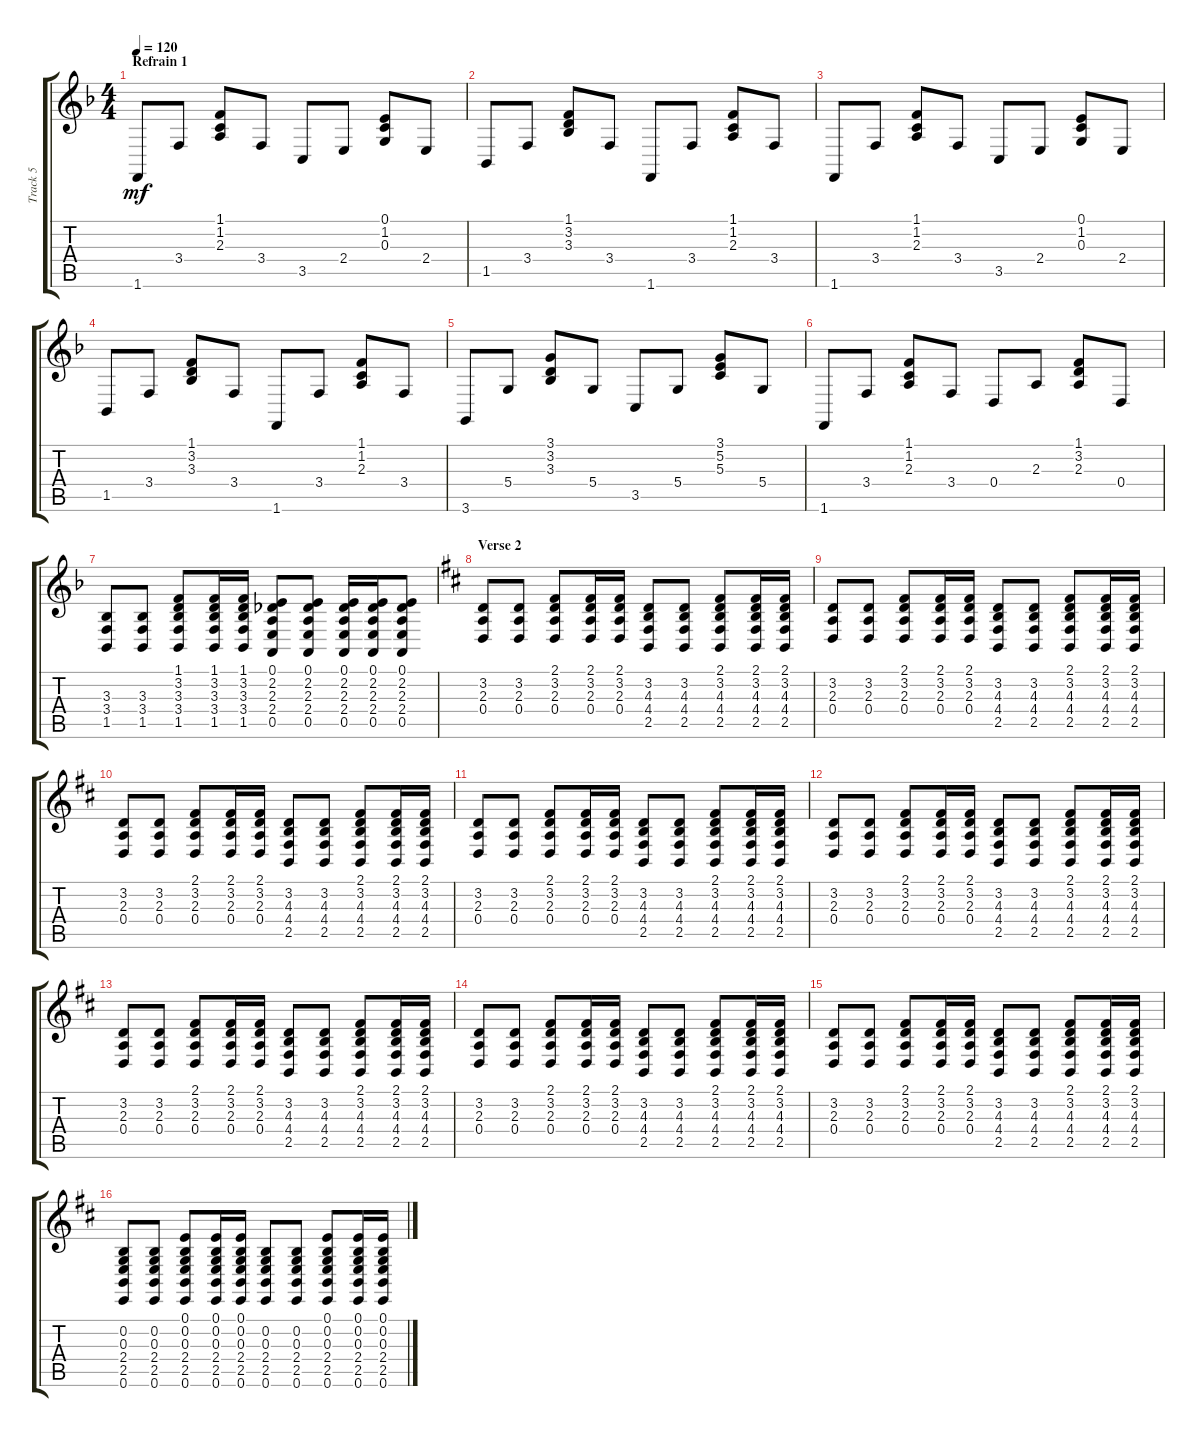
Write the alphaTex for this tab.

\track ("Track 5" "Track 5") {instrument acousticgrandpiano}
\staff {score tabs}
\tuning (E4 B3 G3 D3 A2 E2) {hide}
\ts (4 4)
\section ("" "Refrain 1")
\tempo 120
\clef g2
\ks f
1.6.8{dy mf} 3.4.8 (1.1 1.2 2.3).8 3.4.8 3.5.8 2.4.8 (0.1 1.2 0.3).8 2.4.8 |
1.5.8 3.4.8 (1.1 3.2 3.3).8 3.4.8 1.6.8 3.4.8 (1.1 1.2 2.3).8 3.4.8 |
1.6.8 3.4.8 (1.1 1.2 2.3).8 3.4.8 3.5.8 2.4.8 (0.1 1.2 0.3).8 2.4.8 |
1.5.8 3.4.8 (1.1 3.2 3.3).8 3.4.8 1.6.8 3.4.8 (1.1 1.2 2.3).8 3.4.8 |
3.6.8 5.4.8 (3.1 3.2 3.3).8 5.4.8 3.5.8 5.4.8 (3.1 5.2 5.3).8 5.4.8 |
1.6.8 3.4.8 (1.1 1.2 2.3).8 3.4.8 0.4.8 2.3.8 (1.1 3.2 2.3).8 0.4.8 |
(3.3 3.4 1.5).8 (3.3 3.4 1.5).8 (1.1 3.2 3.3 3.4 1.5).8 (1.1 3.2 3.3 3.4 1.5).16 (1.1 3.2 3.3 3.4 1.5).16 (0.1 2.2 2.3 2.4 0.5).8 (0.1 2.2 2.3 2.4 0.5).8 (0.1 2.2 2.3 2.4 0.5).16 (0.1 2.2 2.3 2.4 0.5).16 (0.1 2.2 2.3 2.4 0.5).8 |
\section ("" "Verse 2")
\ks d
(3.2 2.3 0.4).8 (3.2 2.3 0.4).8 (2.1 3.2 2.3 0.4).8 (2.1 3.2 2.3 0.4).16 (2.1 3.2 2.3 0.4).16 (3.2 4.3 4.4 2.5).8 (3.2 4.3 4.4 2.5).8 (2.1 3.2 4.3 4.4 2.5).8 (2.1 3.2 4.3 4.4 2.5).16 (2.1 3.2 4.3 4.4 2.5).16 |
(3.2 2.3 0.4).8 (3.2 2.3 0.4).8 (2.1 3.2 2.3 0.4).8 (2.1 3.2 2.3 0.4).16 (2.1 3.2 2.3 0.4).16 (3.2 4.3 4.4 2.5).8 (3.2 4.3 4.4 2.5).8 (2.1 3.2 4.3 4.4 2.5).8 (2.1 3.2 4.3 4.4 2.5).16 (2.1 3.2 4.3 4.4 2.5).16 |
(3.2 2.3 0.4).8 (3.2 2.3 0.4).8 (2.1 3.2 2.3 0.4).8 (2.1 3.2 2.3 0.4).16 (2.1 3.2 2.3 0.4).16 (3.2 4.3 4.4 2.5).8 (3.2 4.3 4.4 2.5).8 (2.1 3.2 4.3 4.4 2.5).8 (2.1 3.2 4.3 4.4 2.5).16 (2.1 3.2 4.3 4.4 2.5).16 |
(3.2 2.3 0.4).8 (3.2 2.3 0.4).8 (2.1 3.2 2.3 0.4).8 (2.1 3.2 2.3 0.4).16 (2.1 3.2 2.3 0.4).16 (3.2 4.3 4.4 2.5).8 (3.2 4.3 4.4 2.5).8 (2.1 3.2 4.3 4.4 2.5).8 (2.1 3.2 4.3 4.4 2.5).16 (2.1 3.2 4.3 4.4 2.5).16 |
(3.2 2.3 0.4).8 (3.2 2.3 0.4).8 (2.1 3.2 2.3 0.4).8 (2.1 3.2 2.3 0.4).16 (2.1 3.2 2.3 0.4).16 (3.2 4.3 4.4 2.5).8 (3.2 4.3 4.4 2.5).8 (2.1 3.2 4.3 4.4 2.5).8 (2.1 3.2 4.3 4.4 2.5).16 (2.1 3.2 4.3 4.4 2.5).16 |
(3.2 2.3 0.4).8 (3.2 2.3 0.4).8 (2.1 3.2 2.3 0.4).8 (2.1 3.2 2.3 0.4).16 (2.1 3.2 2.3 0.4).16 (3.2 4.3 4.4 2.5).8 (3.2 4.3 4.4 2.5).8 (2.1 3.2 4.3 4.4 2.5).8 (2.1 3.2 4.3 4.4 2.5).16 (2.1 3.2 4.3 4.4 2.5).16 |
(3.2 2.3 0.4).8 (3.2 2.3 0.4).8 (2.1 3.2 2.3 0.4).8 (2.1 3.2 2.3 0.4).16 (2.1 3.2 2.3 0.4).16 (3.2 4.3 4.4 2.5).8 (3.2 4.3 4.4 2.5).8 (2.1 3.2 4.3 4.4 2.5).8 (2.1 3.2 4.3 4.4 2.5).16 (2.1 3.2 4.3 4.4 2.5).16 |
(3.2 2.3 0.4).8 (3.2 2.3 0.4).8 (2.1 3.2 2.3 0.4).8 (2.1 3.2 2.3 0.4).16 (2.1 3.2 2.3 0.4).16 (3.2 4.3 4.4 2.5).8 (3.2 4.3 4.4 2.5).8 (2.1 3.2 4.3 4.4 2.5).8 (2.1 3.2 4.3 4.4 2.5).16 (2.1 3.2 4.3 4.4 2.5).16 |
(0.2 0.3 2.4 2.5 0.6).8 (0.2 0.3 2.4 2.5 0.6).8 (0.1 0.2 0.3 2.4 2.5 0.6).8 (0.1 0.2 0.3 2.4 2.5 0.6).16 (0.1 0.2 0.3 2.4 2.5 0.6).16 (0.2 0.3 2.4 2.5 0.6).8 (0.2 0.3 2.4 2.5 0.6).8 (0.1 0.2 0.3 2.4 2.5 0.6).8 (0.1 0.2 0.3 2.4 2.5 0.6).16 (0.1 0.2 0.3 2.4 2.5 0.6).16
